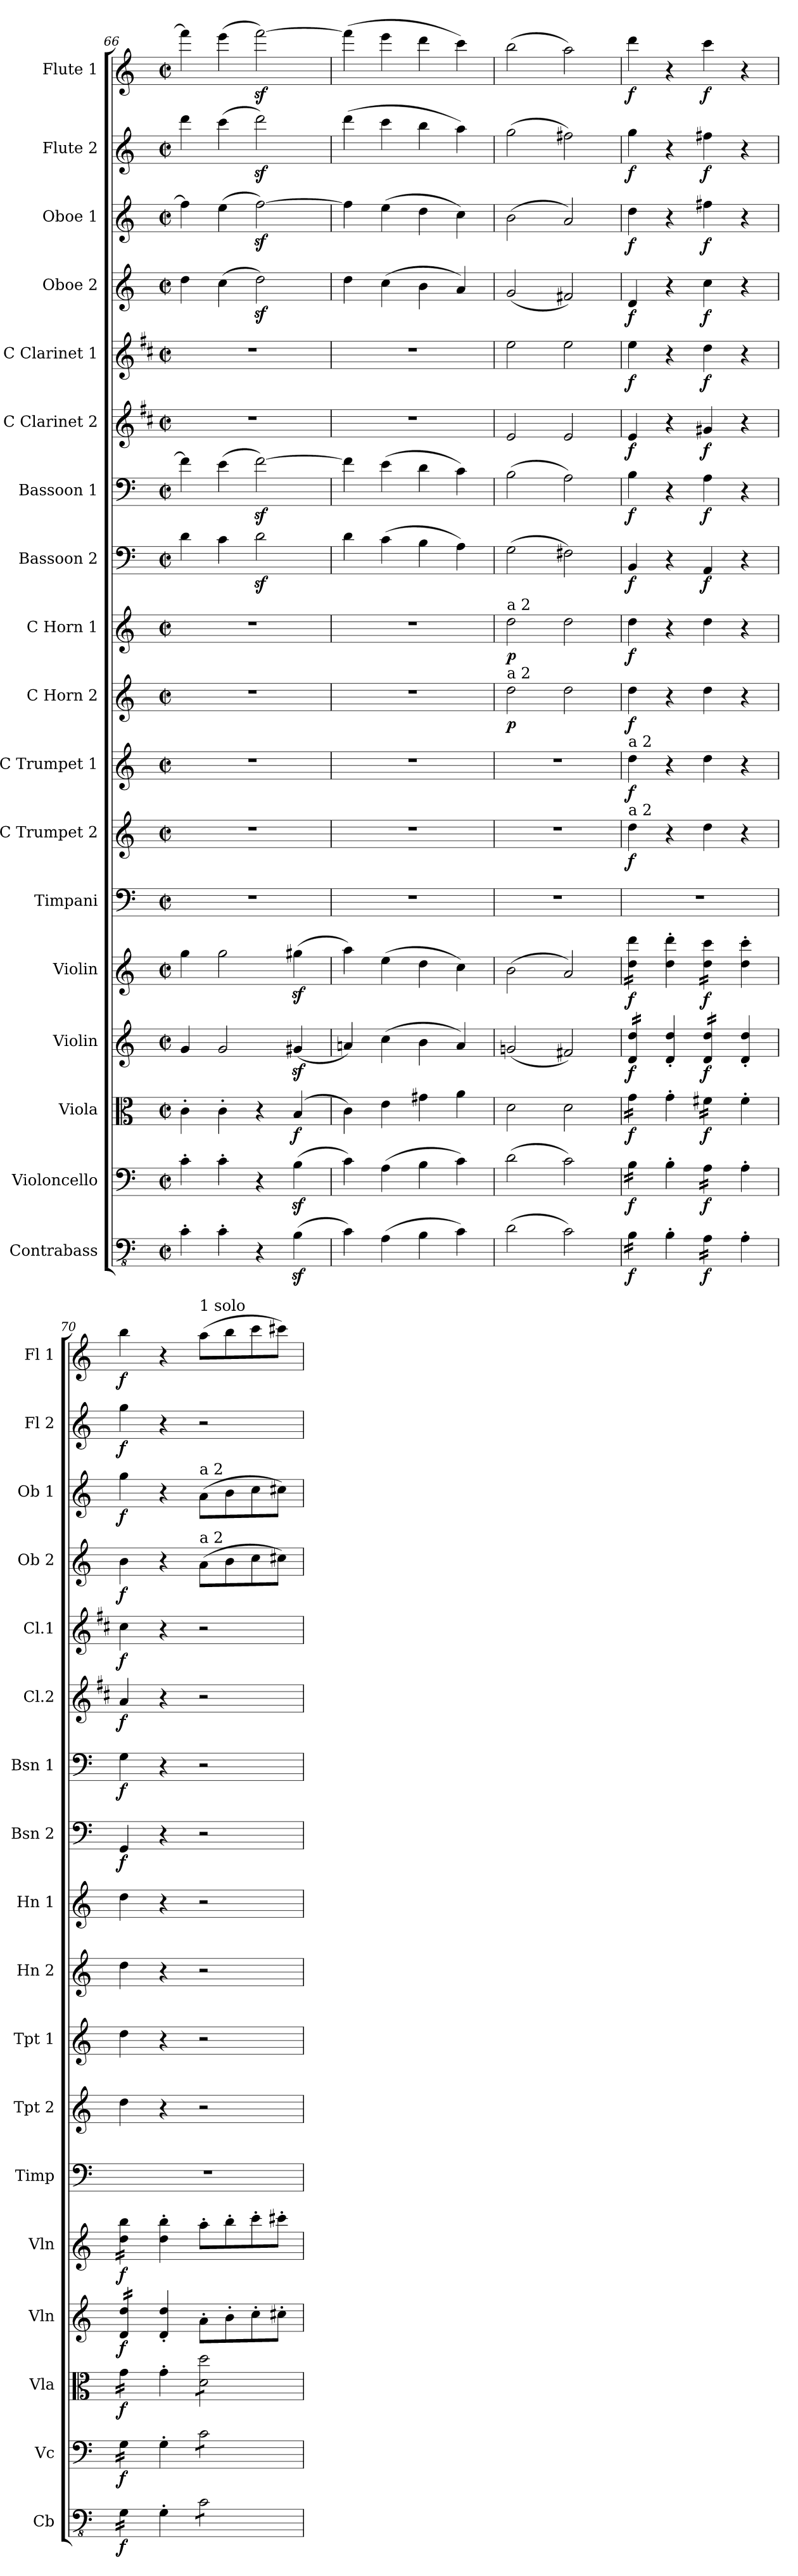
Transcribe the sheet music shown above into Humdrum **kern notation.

**kern	**dynam	**kern	**dynam	**kern	**dynam	**kern	**dynam	**kern	**dynam	**kern	**kern	**dynam	**kern	**dynam	**kern	**dynam	**kern	**dynam	**kern	**dynam	**kern	**dynam	**kern	**dynam	**kern	**dynam	**kern	**dynam	**kern	**dynam	**kern	**dynam	**kern	**dynam
*part18	*part18	*part17	*part17	*part16	*part16	*part15	*part15	*part14	*part14	*part13	*part12	*part12	*part11	*part11	*part10	*part10	*part9	*part9	*part8	*part8	*part7	*part7	*part6	*part6	*part5	*part5	*part4	*part4	*part3	*part3	*part2	*part2	*part1	*part1
*staff18	*staff18	*staff17	*staff17	*staff16	*staff16	*staff15	*staff15	*staff14	*staff14	*staff13	*staff12	*staff12	*staff11	*staff11	*staff10	*staff10	*staff9	*staff9	*staff8	*staff8	*staff7	*staff7	*staff6	*staff6	*staff5	*staff5	*staff4	*staff4	*staff3	*staff3	*staff2	*staff2	*staff1	*staff1
*I"Contrabass	*	*I"Violoncello	*	*I"Viola	*	*I"Violin	*	*I"Violin	*	*I"Timpani	*I"C Trumpet 2	*	*I"C Trumpet 1	*	*I"C Horn 2	*	*I"C Horn 1	*	*I"Bassoon 2	*	*I"Bassoon 1	*	*I"C Clarinet 2	*	*I"C Clarinet 1	*	*I"Oboe 2	*	*I"Oboe 1	*	*I"Flute 2	*	*I"Flute 1	*
*I'Cb	*	*I'Vc	*	*I'Vla	*	*I'Vln	*	*I'Vln	*	*I'Timp	*I'Tpt 2	*	*I'Tpt 1	*	*I'Hn 2	*	*I'Hn 1	*	*I'Bsn 2	*	*I'Bsn 1	*	*I'Cl.2	*	*I'Cl.1	*	*I'Ob 2	*	*I'Ob 1	*	*I'Fl 2	*	*I'Fl 1	*
*clefFv4	*	*clefF4	*	*clefC3	*	*clefG2	*	*clefG2	*	*clefF4	*clefG2	*	*clefG2	*	*clefG2	*	*clefG2	*	*clefF4	*	*clefF4	*	*clefG2	*	*clefG2	*	*clefG2	*	*clefG2	*	*clefG2	*	*clefG2	*
*	*	*	*	*	*	*	*	*	*	*	*	*	*	*	*ITrd7c12	*	*ITrd7c12	*	*	*	*	*	*ITrd1c2	*	*ITrd1c2	*	*	*	*	*	*	*	*	*
*k[]	*	*k[]	*	*k[]	*	*k[]	*	*k[]	*	*k[]	*k[]	*	*k[]	*	*k[]	*	*k[]	*	*k[]	*	*k[]	*	*k[]	*	*k[]	*	*k[]	*	*k[]	*	*k[]	*	*k[]	*
*M2/2	*	*M2/2	*	*M2/2	*	*M2/2	*	*M2/2	*	*M2/2	*M2/2	*	*M2/2	*	*M2/2	*	*M2/2	*	*M2/2	*	*M2/2	*	*M2/2	*	*M2/2	*	*M2/2	*	*M2/2	*	*M2/2	*	*M2/2	*
*met(c|)	*	*met(c|)	*	*met(c|)	*	*met(c|)	*	*met(c|)	*	*met(c|)	*met(c|)	*	*met(c|)	*	*met(c|)	*	*met(c|)	*	*met(c|)	*	*met(c|)	*	*met(c|)	*	*met(c|)	*	*met(c|)	*	*met(c|)	*	*met(c|)	*	*met(c|)	*
=66	=66	=66	=66	=66	=66	=66	=66	=66	=66	=66	=66	=66	=66	=66	=66	=66	=66	=66	=66	=66	=66	=66	=66	=66	=66	=66	=66	=66	=66	=66	=66	=66	=66	=66
4C'\	.	4c'\	.	4c'\	.	4g/	.	4gg\	.	1r	1r	.	1r	.	1r	.	1r	.	4d\	.	4f\]	.	1r	.	1r	.	4dd\	.	4ff\]	.	4ddd\	.	4fff\]	.
4C'\	.	4c'\	.	4c'\	.	2g/	.	2gg\	.	.	.	.	.	.	.	.	.	.	4c\	.	(>4e\	.	.	.	.	.	(>4cc\	.	(>4ee\	.	(>4ccc\	.	(>4eee\	.
4r	.	4r	.	4r	.	.	.	.	.	.	.	.	.	.	.	.	.	.	2dz<\	.	[2fz<\)	.	.	.	.	.	2ddz<\)	.	[2ffz<\)	.	2dddz<\)	.	[2fffz<\)	.
!	!	!	!	!	!LO:DY:b	!	!	!	!	!	!	!	!	!	!	!	!	!	!	!	!	!	!	!	!	!	!	!	!	!	!	!	!	!
(>4BBz<\	.	(>4Bz<\	.	(<4B/	f	(<4g#Xz</	.	(>4gg#Xz<\	.	.	.	.	.	.	.	.	.	.	.	.	.	.	.	.	.	.	.	.	.	.	.	.	.	.
=67	=67	=67	=67	=67	=67	=67	=67	=67	=67	=67	=67	=67	=67	=67	=67	=67	=67	=67	=67	=67	=67	=67	=67	=67	=67	=67	=67	=67	=67	=67	=67	=67	=67	=67
4C\)	.	4c\)	.	4c\)	.	4an/)	.	4aa\)	.	1r	1r	.	1r	.	1r	.	1r	.	4d\	.	4f\]	.	1r	.	1r	.	4dd\	.	4ff\]	.	(>4ddd\	.	(>4fff\]	.
(>4AA\	.	(>4A\	.	4e\	.	(>4cc\	.	(>4ee\	.	.	.	.	.	.	.	.	.	.	(>4c\	.	(>4e\	.	.	.	.	.	(>4cc\	.	(>4ee\	.	4ccc\	.	4eee\	.
4BB\	.	4B\	.	4g#X\	.	4b\	.	4dd\	.	.	.	.	.	.	.	.	.	.	4B\	.	4d\	.	.	.	.	.	4b\	.	4dd\	.	4bb\	.	4ddd\	.
4C\)	.	4c\)	.	4a\	.	4a/)	.	4cc\)	.	.	.	.	.	.	.	.	.	.	4A\)	.	4c\)	.	.	.	.	.	4a/)	.	4cc\)	.	4aa\)	.	4ccc\)	.
=68	=68	=68	=68	=68	=68	=68	=68	=68	=68	=68	=68	=68	=68	=68	=68	=68	=68	=68	=68	=68	=68	=68	=68	=68	=68	=68	=68	=68	=68	=68	=68	=68	=68	=68
!	!	!	!	!	!	!	!	!	!	!	!	!	!	!	!	!	!LO:TX:a:t=a 2	!	!	!	!	!	!	!	!	!	!	!	!	!	!	!	!	!
!	!	!	!	!	!	!	!	!	!	!	!	!	!	!	!LO:TX:a:t=a 2	!	!	!	!	!	!	!	!	!	!	!	!	!	!	!	!	!	!	!
!	!	!	!	!	!	!	!	!	!	!	!	!	!	!	!	!LO:DY:b	!	!LO:DY:b	!	!	!	!	!	!	!	!	!	!	!	!	!	!	!	!
(>2D\	.	(>2d\	.	2d\	.	(<2gn/	.	(>2b\	.	1r	1r	.	1r	.	2d\	p	2d\	p	(>2G\	.	(>2B\	.	2d/	.	2dd\	.	(<2g/	.	(>2b\	.	(>2gg\	.	(>2bb\	.
2C\)	.	2c\)	.	2d\	.	2f#X/)	.	2a/)	.	.	.	.	.	.	2d\	.	2d\	.	2F#X\)	.	2A\)	.	2d/	.	2dd\	.	2f#X/)	.	2a/)	.	2ff#X\)	.	2aa\)	.
=69	=69	=69	=69	=69	=69	=69	=69	=69	=69	=69	=69	=69	=69	=69	=69	=69	=69	=69	=69	=69	=69	=69	=69	=69	=69	=69	=69	=69	=69	=69	=69	=69	=69	=69
!	!	!	!	!	!	!	!	!	!	!	!	!	!LO:TX:a:t=a 2	!	!	!	!	!	!	!	!	!	!	!	!	!	!	!	!	!	!	!	!	!
!	!	!	!	!	!	!	!	!	!	!	!LO:TX:a:t=a 2	!	!	!	!	!	!	!	!	!	!	!	!	!	!	!	!	!	!	!	!	!	!	!
!	!LO:DY:b	!	!LO:DY:b	!	!LO:DY:b	!	!LO:DY:b	!	!LO:DY:b	!	!	!LO:DY:b	!	!LO:DY:b	!	!LO:DY:b	!	!LO:DY:b	!	!LO:DY:b	!	!LO:DY:b	!	!LO:DY:b	!	!LO:DY:b	!	!LO:DY:b	!	!LO:DY:b	!	!LO:DY:b	!	!LO:DY:b
*tremolo	*	*	*	*	*	*	*	*	*	*	*	*	*	*	*	*	*	*	*	*	*	*	*	*	*	*	*	*	*	*	*	*	*	*
*	*	*tremolo	*	*	*	*	*	*	*	*	*	*	*	*	*	*	*	*	*	*	*	*	*	*	*	*	*	*	*	*	*	*	*	*
*	*	*	*	*tremolo	*	*	*	*	*	*	*	*	*	*	*	*	*	*	*	*	*	*	*	*	*	*	*	*	*	*	*	*	*	*
*	*	*	*	*	*	*tremolo	*	*	*	*	*	*	*	*	*	*	*	*	*	*	*	*	*	*	*	*	*	*	*	*	*	*	*	*
*	*	*	*	*	*	*	*	*tremolo	*	*	*	*	*	*	*	*	*	*	*	*	*	*	*	*	*	*	*	*	*	*	*	*	*	*
16BB\LL	f	16B\LL	f	16g\LL	f	16d/ 16dd/LL	f	16dd\ 16ddd\LL	f	1r	4dd\	f	4dd\	f	4d\	f	4d\	f	4BB/	f	4B\	f	4d/	f	4dd\	f	4d/	f	4dd\	f	4gg\	f	4ddd\	f
16BB\	.	16B\	.	16g\	.	16d/ 16dd/	.	16dd\ 16ddd\	.	.	.	.	.	.	.	.	.	.	.	.	.	.	.	.	.	.	.	.	.	.	.	.	.	.
16BB\	.	16B\	.	16g\	.	16d/ 16dd/	.	16dd\ 16ddd\	.	.	.	.	.	.	.	.	.	.	.	.	.	.	.	.	.	.	.	.	.	.	.	.	.	.
16BB\JJ	.	16B\JJ	.	16g\JJ	.	16d/ 16dd/JJ	.	16dd\ 16ddd\JJ	.	.	.	.	.	.	.	.	.	.	.	.	.	.	.	.	.	.	.	.	.	.	.	.	.	.
*	*	*	*	*	*	*	*	*Xtremolo	*	*	*	*	*	*	*	*	*	*	*	*	*	*	*	*	*	*	*	*	*	*	*	*	*	*
*	*	*	*	*	*	*Xtremolo	*	*	*	*	*	*	*	*	*	*	*	*	*	*	*	*	*	*	*	*	*	*	*	*	*	*	*	*
*	*	*	*	*Xtremolo	*	*	*	*	*	*	*	*	*	*	*	*	*	*	*	*	*	*	*	*	*	*	*	*	*	*	*	*	*	*
*	*	*Xtremolo	*	*	*	*	*	*	*	*	*	*	*	*	*	*	*	*	*	*	*	*	*	*	*	*	*	*	*	*	*	*	*	*
*Xtremolo	*	*	*	*	*	*	*	*	*	*	*	*	*	*	*	*	*	*	*	*	*	*	*	*	*	*	*	*	*	*	*	*	*	*
4BB'\	.	4B'\	.	4g'\	.	4d/' 4dd/'	.	4dd\' 4ddd\'	.	.	4r	.	4r	.	4r	.	4r	.	4r	.	4r	.	4r	.	4r	.	4r	.	4r	.	4r	.	4r	.
!	!LO:DY:b	!	!LO:DY:b	!	!LO:DY:b	!	!LO:DY:b	!	!LO:DY:b	!	!	!	!	!	!	!	!	!	!	!LO:DY:b	!	!LO:DY:b	!	!LO:DY:b	!	!LO:DY:b	!	!LO:DY:b	!	!LO:DY:b	!	!LO:DY:b	!	!LO:DY:b
*tremolo	*	*	*	*	*	*	*	*	*	*	*	*	*	*	*	*	*	*	*	*	*	*	*	*	*	*	*	*	*	*	*	*	*	*
*	*	*tremolo	*	*	*	*	*	*	*	*	*	*	*	*	*	*	*	*	*	*	*	*	*	*	*	*	*	*	*	*	*	*	*	*
*	*	*	*	*tremolo	*	*	*	*	*	*	*	*	*	*	*	*	*	*	*	*	*	*	*	*	*	*	*	*	*	*	*	*	*	*
*	*	*	*	*	*	*tremolo	*	*	*	*	*	*	*	*	*	*	*	*	*	*	*	*	*	*	*	*	*	*	*	*	*	*	*	*
*	*	*	*	*	*	*	*	*tremolo	*	*	*	*	*	*	*	*	*	*	*	*	*	*	*	*	*	*	*	*	*	*	*	*	*	*
16AA\LL	f	16A\LL	f	16f#X\LL	f	16d/ 16dd/LL	f	16dd\ 16ccc\LL	f	.	4dd\	.	4dd\	.	4d\	.	4d\	.	4AA/	f	4A\	f	4f#X/	f	4cc\	f	4cc\	f	4ff#X\	f	4ff#X\	f	4ccc\	f
16AA\	.	16A\	.	16f#X\	.	16d/ 16dd/	.	16dd\ 16ccc\	.	.	.	.	.	.	.	.	.	.	.	.	.	.	.	.	.	.	.	.	.	.	.	.	.	.
16AA\	.	16A\	.	16f#X\	.	16d/ 16dd/	.	16dd\ 16ccc\	.	.	.	.	.	.	.	.	.	.	.	.	.	.	.	.	.	.	.	.	.	.	.	.	.	.
16AA\JJ	.	16A\JJ	.	16f#X\JJ	.	16d/ 16dd/JJ	.	16dd\ 16ccc\JJ	.	.	.	.	.	.	.	.	.	.	.	.	.	.	.	.	.	.	.	.	.	.	.	.	.	.
*	*	*	*	*	*	*	*	*Xtremolo	*	*	*	*	*	*	*	*	*	*	*	*	*	*	*	*	*	*	*	*	*	*	*	*	*	*
*	*	*	*	*	*	*Xtremolo	*	*	*	*	*	*	*	*	*	*	*	*	*	*	*	*	*	*	*	*	*	*	*	*	*	*	*	*
*	*	*	*	*Xtremolo	*	*	*	*	*	*	*	*	*	*	*	*	*	*	*	*	*	*	*	*	*	*	*	*	*	*	*	*	*	*
*	*	*Xtremolo	*	*	*	*	*	*	*	*	*	*	*	*	*	*	*	*	*	*	*	*	*	*	*	*	*	*	*	*	*	*	*	*
*Xtremolo	*	*	*	*	*	*	*	*	*	*	*	*	*	*	*	*	*	*	*	*	*	*	*	*	*	*	*	*	*	*	*	*	*	*
4AA'\	.	4A'\	.	4f#'\	.	4d/' 4dd/'	.	4dd\' 4ccc\'	.	.	4r	.	4r	.	4r	.	4r	.	4r	.	4r	.	4r	.	4r	.	4r	.	4r	.	4r	.	4r	.
=70	=70	=70	=70	=70	=70	=70	=70	=70	=70	=70	=70	=70	=70	=70	=70	=70	=70	=70	=70	=70	=70	=70	=70	=70	=70	=70	=70	=70	=70	=70	=70	=70	=70	=70
!	!LO:DY:b	!	!LO:DY:b	!	!LO:DY:b	!	!LO:DY:b	!	!LO:DY:b	!	!	!	!	!	!	!	!	!	!	!LO:DY:b	!	!LO:DY:b	!	!LO:DY:b	!	!LO:DY:b	!	!LO:DY:b	!	!LO:DY:b	!	!LO:DY:b	!	!LO:DY:b
*tremolo	*	*	*	*	*	*	*	*	*	*	*	*	*	*	*	*	*	*	*	*	*	*	*	*	*	*	*	*	*	*	*	*	*	*
*	*	*tremolo	*	*	*	*	*	*	*	*	*	*	*	*	*	*	*	*	*	*	*	*	*	*	*	*	*	*	*	*	*	*	*	*
*	*	*	*	*tremolo	*	*	*	*	*	*	*	*	*	*	*	*	*	*	*	*	*	*	*	*	*	*	*	*	*	*	*	*	*	*
*	*	*	*	*	*	*tremolo	*	*	*	*	*	*	*	*	*	*	*	*	*	*	*	*	*	*	*	*	*	*	*	*	*	*	*	*
*	*	*	*	*	*	*	*	*tremolo	*	*	*	*	*	*	*	*	*	*	*	*	*	*	*	*	*	*	*	*	*	*	*	*	*	*
16GG\LL	f	16G\LL	f	16g\LL	f	16d/ 16dd/LL	f	16dd\ 16bb\LL	f	1r	4dd\	.	4dd\	.	4d\	.	4d\	.	4GG/	f	4G\	f	4g/	f	4b\	f	4b\	f	4gg\	f	4gg\	f	4bb\	f
16GG\	.	16G\	.	16g\	.	16d/ 16dd/	.	16dd\ 16bb\	.	.	.	.	.	.	.	.	.	.	.	.	.	.	.	.	.	.	.	.	.	.	.	.	.	.
16GG\	.	16G\	.	16g\	.	16d/ 16dd/	.	16dd\ 16bb\	.	.	.	.	.	.	.	.	.	.	.	.	.	.	.	.	.	.	.	.	.	.	.	.	.	.
16GG\JJ	.	16G\JJ	.	16g\JJ	.	16d/ 16dd/JJ	.	16dd\ 16bb\JJ	.	.	.	.	.	.	.	.	.	.	.	.	.	.	.	.	.	.	.	.	.	.	.	.	.	.
*	*	*	*	*	*	*	*	*Xtremolo	*	*	*	*	*	*	*	*	*	*	*	*	*	*	*	*	*	*	*	*	*	*	*	*	*	*
*	*	*	*	*	*	*Xtremolo	*	*	*	*	*	*	*	*	*	*	*	*	*	*	*	*	*	*	*	*	*	*	*	*	*	*	*	*
*	*	*	*	*Xtremolo	*	*	*	*	*	*	*	*	*	*	*	*	*	*	*	*	*	*	*	*	*	*	*	*	*	*	*	*	*	*
*	*	*Xtremolo	*	*	*	*	*	*	*	*	*	*	*	*	*	*	*	*	*	*	*	*	*	*	*	*	*	*	*	*	*	*	*	*
*Xtremolo	*	*	*	*	*	*	*	*	*	*	*	*	*	*	*	*	*	*	*	*	*	*	*	*	*	*	*	*	*	*	*	*	*	*
4GG'\	.	4G'\	.	4g'\	.	4d/' 4dd/'	.	4dd\' 4bb\'	.	.	4r	.	4r	.	4r	.	4r	.	4r	.	4r	.	4r	.	4r	.	4r	.	4r	.	4r	.	4r	.
!	!	!	!	!	!	!	!	!	!	!	!	!	!	!	!	!	!	!	!	!	!	!	!	!	!	!	!	!	!	!	!	!	!LO:TX:a:t=1 solo	!
!	!	!	!	!	!	!	!	!	!	!	!	!	!	!	!	!	!	!	!	!	!	!	!	!	!	!	!	!	!LO:TX:a:t=a 2	!	!	!	!	!
!	!	!	!	!	!	!	!	!	!	!	!	!	!	!	!	!	!	!	!	!	!	!	!	!	!	!	!LO:TX:a:t=a 2	!	!	!	!	!	!	!
*tremolo	*	*	*	*	*	*	*	*	*	*	*	*	*	*	*	*	*	*	*	*	*	*	*	*	*	*	*	*	*	*	*	*	*	*
*	*	*tremolo	*	*	*	*	*	*	*	*	*	*	*	*	*	*	*	*	*	*	*	*	*	*	*	*	*	*	*	*	*	*	*	*
*	*	*	*	*tremolo	*	*	*	*	*	*	*	*	*	*	*	*	*	*	*	*	*	*	*	*	*	*	*	*	*	*	*	*	*	*
8C\L	.	8c\L	.	8d\ 8dd\L	.	8a'\L	.	8aa'\L	.	.	2r	.	2r	.	2r	.	2r	.	2r	.	2r	.	2r	.	2r	.	(>8a\L	.	(>8a\L	.	2r	.	(>8aa\L	.
8C\	.	8c\	.	8d\ 8dd\	.	8b'\	.	8bb'\	.	.	.	.	.	.	.	.	.	.	.	.	.	.	.	.	.	.	8b\	.	8b\	.	.	.	8bb\	.
8C\	.	8c\	.	8d\ 8dd\	.	8cc'\	.	8ccc'\	.	.	.	.	.	.	.	.	.	.	.	.	.	.	.	.	.	.	8cc\	.	8cc\	.	.	.	8ccc\	.
8C\J	.	8c\J	.	8d\ 8dd\J	.	8cc#X'\J	.	8ccc#X'\J	.	.	.	.	.	.	.	.	.	.	.	.	.	.	.	.	.	.	8cc#X\J)	.	8cc#X\J)	.	.	.	8ccc#X\J)	.
*	*	*	*	*Xtremolo	*	*	*	*	*	*	*	*	*	*	*	*	*	*	*	*	*	*	*	*	*	*	*	*	*	*	*	*	*	*
*	*	*Xtremolo	*	*	*	*	*	*	*	*	*	*	*	*	*	*	*	*	*	*	*	*	*	*	*	*	*	*	*	*	*	*	*	*
*Xtremolo	*	*	*	*	*	*	*	*	*	*	*	*	*	*	*	*	*	*	*	*	*	*	*	*	*	*	*	*	*	*	*	*	*	*
=	=	=	=	=	=	=	=	=	=	=	=	=	=	=	=	=	=	=	=	=	=	=	=	=	=	=	=	=	=	=	=	=	=	=
*-	*-	*-	*-	*-	*-	*-	*-	*-	*-	*-	*-	*-	*-	*-	*-	*-	*-	*-	*-	*-	*-	*-	*-	*-	*-	*-	*-	*-	*-	*-	*-	*-	*-	*-
